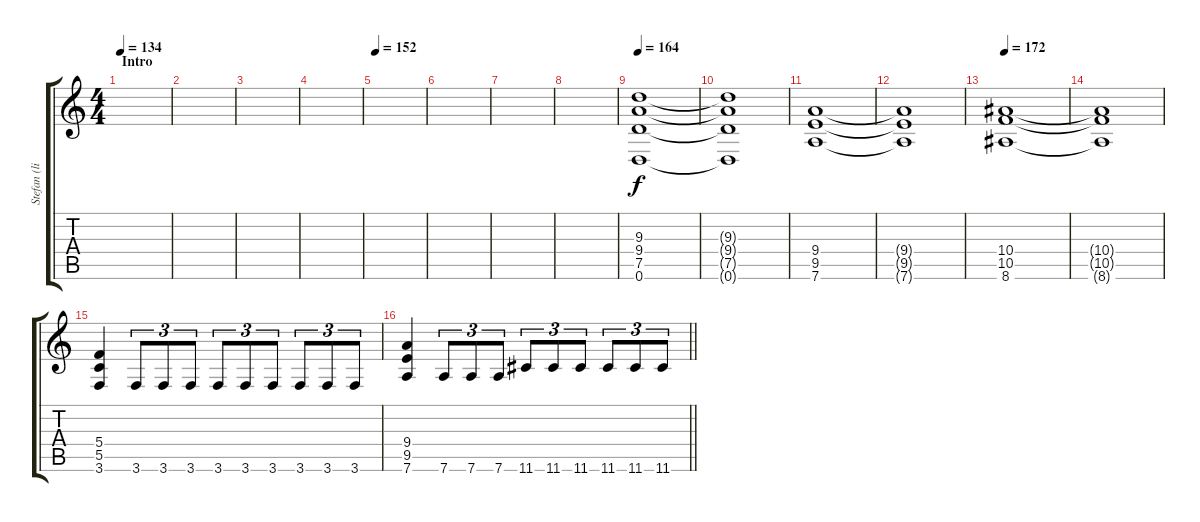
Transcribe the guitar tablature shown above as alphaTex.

\track ("Stefan (live)" "Stefan (li") {instrument distortionguitar}
\staff {score tabs}
\tuning (D4 A3 F3 C3 G2 D2) {hide}
\ts (4 4)
\section ("" "Intro")
\tempo 134
\tempo 140
\tempo 134
\clef g2
\ks c
|
|
|
|
\tempo 152
|
|
|
|
\tempo 164
(9.3 9.4 7.5 0.6).1 |
(9.3{t} 9.4{t} 7.5{t} 0.6{t}).1 |
(9.4 9.5 7.6).1 |
(9.4{t} 9.5{t} 7.6{t}).1 |
\tempo 172
(10.4 10.5 8.6).1 |
(10.4{t} 10.5{t} 8.6{t}).1 |
(5.4 5.5 3.6).4 3.6.8{tu (3 2)} 3.6.8{tu (3 2)} 3.6.8{tu (3 2)} 3.6.8{tu (3 2)} 3.6.8{tu (3 2)} 3.6.8{tu (3 2)} 3.6.8{tu (3 2)} 3.6.8{tu (3 2)} 3.6.8{tu (3 2)} |
\barLineRight lightlight
(9.4 9.5 7.6).4 7.6.8{tu (3 2)} 7.6.8{tu (3 2)} 7.6.8{tu (3 2)} 11.6.8{tu (3 2)} 11.6.8{tu (3 2)} 11.6.8{tu (3 2)} 11.6.8{tu (3 2)} 11.6.8{tu (3 2)} 11.6.8{tu (3 2)}
